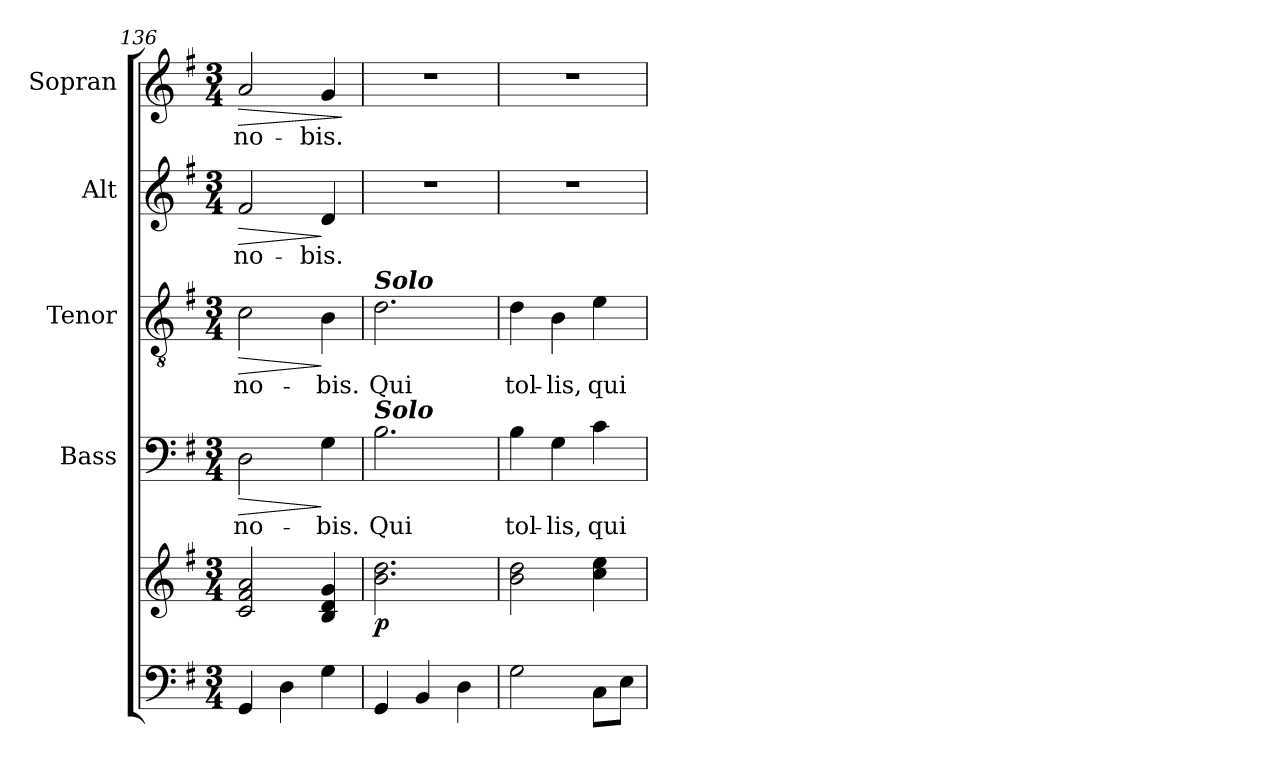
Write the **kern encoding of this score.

**kern	**kern	**dynam	**kern	**text	**dynam	**kern	**text	**dynam	**kern	**text	**dynam	**kern	**text	**dynam
*part5	*part5	*part5	*part4	*part4	*part4	*part3	*part3	*part3	*part2	*part2	*part2	*part1	*part1	*part1
*staff6	*staff5	*staff5/6	*staff4	*staff4	*staff4	*staff3	*staff3	*staff3	*staff2	*staff2	*staff2	*staff1	*staff1	*staff1
*	*	*	*I"Bass	*	*	*I"Tenor	*	*	*I"Alt	*	*	*I"Sopran	*	*
*	*	*	*I'B.	*	*	*I'T.	*	*	*I'A.	*	*	*I'S.	*	*
*clefF4	*clefG2	*	*clefF4	*	*	*clefGv2	*	*	*clefG2	*	*	*clefG2	*	*
*k[f#]	*k[f#]	*	*k[f#]	*	*	*k[f#]	*	*	*k[f#]	*	*	*k[f#]	*	*
*G:	*G:	*	*G:	*	*	*G:	*	*	*G:	*	*	*G:	*	*
*M3/4	*M3/4	*	*M3/4	*	*	*M3/4	*	*	*M3/4	*	*	*M3/4	*	*
=136	=136	=136	=136	=136	=136	=136	=136	=136	=136	=136	=136	=136	=136	=136
!	!	!	!	!LO:LY:b	!LO:HP:b	!	!LO:LY:b	!LO:HP:b	!	!LO:LY:b	!LO:HP:b	!	!LO:LY:b	!LO:HP:b
4GG/	2c/ 2f#/ 2a/	.	2D\	no-	>	2c\	no-	>	2f#/	no-	>	2a/	no-	>
4D\	.	.	.	.	.	.	.	.	.	.	.	.	.	.
!	!	!	!	!LO:LY:b	!	!	!LO:LY:b	!	!	!LO:LY:b	!	!	!LO:LY:b	!
4G\	4B/ 4d/ 4g/	.	4G\	-bis.	]	4B\	-bis.	]	4d/	-bis.	]	4g/	-bis.	.
.	.	.	.	.	.	.	.	.	.	.	.	.	.	]
=137	=137	=137	=137	=137	=137	=137	=137	=137	=137	=137	=137	=137	=137	=137
!	!	!	!	!	!	!LO:TX:a:Bi:t=Solo	!	!	!	!	!	!	!	!
!	!	!	!LO:TX:a:Bi:t=Solo	!	!	!	!	!	!	!	!	!	!	!
!	!	!LO:DY:b	!	!LO:LY:b	!	!	!LO:LY:b	!	!	!	!	!	!	!
4GG/	2.b\ 2.dd\	p	2.B\	Qui	.	2.d\	Qui	.	2.r	.	.	2.r	.	.
4BB/	.	.	.	.	.	.	.	.	.	.	.	.	.	.
4D\	.	.	.	.	.	.	.	.	.	.	.	.	.	.
=138	=138	=138	=138	=138	=138	=138	=138	=138	=138	=138	=138	=138	=138	=138
!	!	!	!	!LO:LY:b	!	!	!LO:LY:b	!	!	!	!	!	!	!
2G\	2b\ 2dd\	.	4B\	tol-	.	4d\	tol-	.	2.r	.	.	2.r	.	.
!	!	!	!	!LO:LY:b	!	!	!LO:LY:b	!	!	!	!	!	!	!
.	.	.	4G\	-lis,	.	4B\	-lis,	.	.	.	.	.	.	.
!	!	!	!	!LO:LY:b	!	!	!LO:LY:b	!	!	!	!	!	!	!
8C\L	4cc\ 4ee\	.	4c\	qui	.	4e\	qui	.	.	.	.	.	.	.
8E\J	.	.	.	.	.	.	.	.	.	.	.	.	.	.
=	=	=	=	=	=	=	=	=	=	=	=	=	=	=
*-	*-	*-	*-	*-	*-	*-	*-	*-	*-	*-	*-	*-	*-	*-
